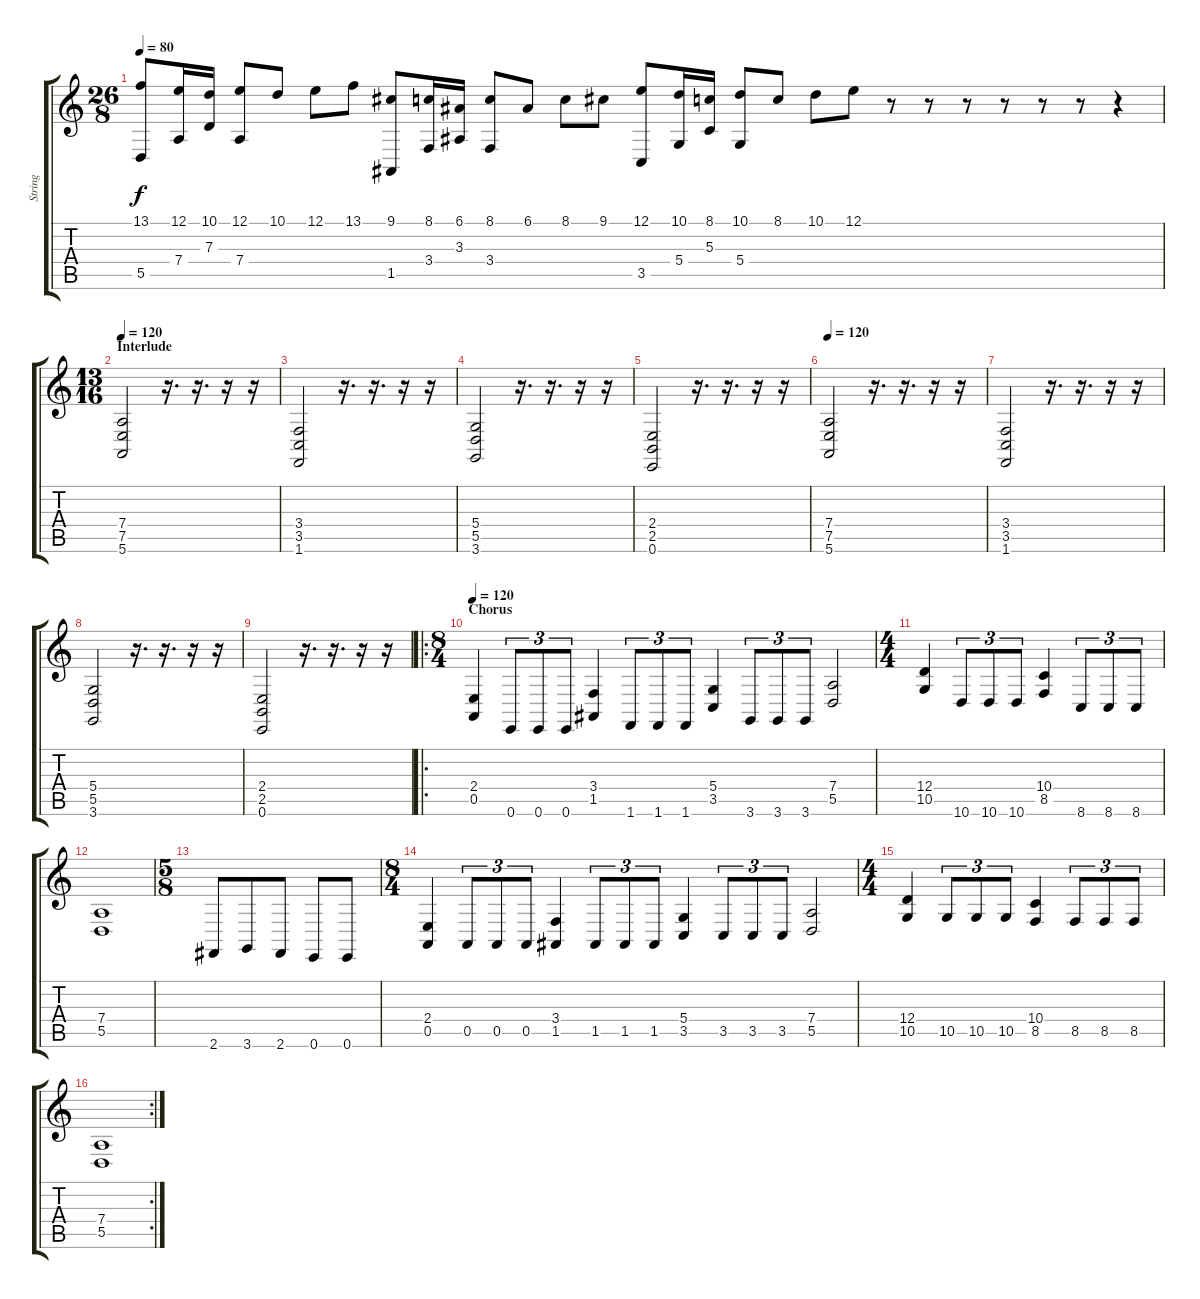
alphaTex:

\track ("String" "String") {instrument stringensemble2}
\staff {score tabs}
\tuning (E4 B3 G3 D3 A2 E2) {hide}
\ts (26 8)
\tempo 80
\clef g2
\ks c
(13.1 5.5).8{dy f} (12.1 7.4).16 (10.1 7.3).16 (12.1 7.4).8 10.1.8 12.1.8 13.1.8 (9.1 1.5).8 (8.1 3.4).16 (6.1 3.3).16 (8.1 3.4).8 6.1.8 8.1.8 9.1.8 (12.1 3.5).8 (10.1 5.4).16 (8.1 5.3).16 (10.1 5.4).8 8.1.8 10.1.8 12.1.8 r.8 r.8 r.8 r.8 r.8 r.8 r.4 |
\ts (13 16)
\section ("" "Interlude")
\tempo 120
(7.4 7.5 5.6).2 r.16{d} r.16{d} r.16 r.16 |
(3.4 3.5 1.6).2 r.16{d} r.16{d} r.16 r.16 |
(5.4 5.5 3.6).2 r.16{d} r.16{d} r.16 r.16 |
(2.4 2.5 0.6).2 r.16{d} r.16{d} r.16 r.16 |
\tempo 120
(7.4 7.5 5.6).2 r.16{d} r.16{d} r.16 r.16 |
(3.4 3.5 1.6).2 r.16{d} r.16{d} r.16 r.16 |
(5.4 5.5 3.6).2 r.16{d} r.16{d} r.16 r.16 |
(2.4 2.5 0.6).2 r.16{d} r.16{d} r.16 r.16 |
\ro
\ts (8 4)
\section ("" "Chorus")
\tempo 120
(2.4 0.5).4 0.6.8{tu (3 2)} 0.6.8{tu (3 2)} 0.6.8{tu (3 2)} (3.4 1.5).4 1.6.8{tu (3 2)} 1.6.8{tu (3 2)} 1.6.8{tu (3 2)} (5.4 3.5).4 3.6.8{tu (3 2)} 3.6.8{tu (3 2)} 3.6.8{tu (3 2)} (7.4 5.5).2 |
\ts (4 4)
(12.4 10.5).4 10.6.8{tu (3 2)} 10.6.8{tu (3 2)} 10.6.8{tu (3 2)} (10.4 8.5).4 8.6.8{tu (3 2)} 8.6.8{tu (3 2)} 8.6.8{tu (3 2)} |
(7.4 5.5).1 |
\ts (5 8)
2.6.8 3.6.8 2.6.8 0.6.8 0.6.8 |
\ts (8 4)
(2.4 0.5).4 0.5.8{tu (3 2)} 0.5.8{tu (3 2)} 0.5.8{tu (3 2)} (3.4 1.5).4 1.5.8{tu (3 2)} 1.5.8{tu (3 2)} 1.5.8{tu (3 2)} (5.4 3.5).4 3.5.8{tu (3 2)} 3.5.8{tu (3 2)} 3.5.8{tu (3 2)} (7.4 5.5).2 |
\ts (4 4)
(12.4 10.5).4 10.5.8{tu (3 2)} 10.5.8{tu (3 2)} 10.5.8{tu (3 2)} (10.4 8.5).4 8.5.8{tu (3 2)} 8.5.8{tu (3 2)} 8.5.8{tu (3 2)} |
\rc 2
(7.4 5.5).1
